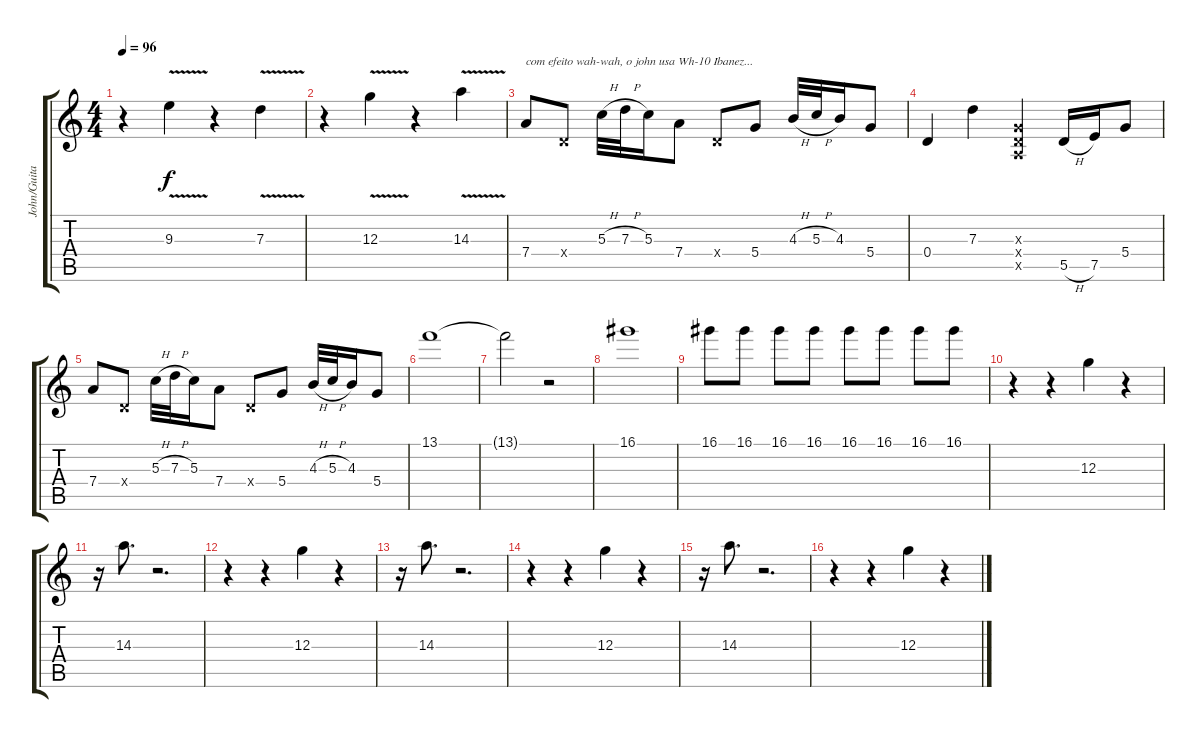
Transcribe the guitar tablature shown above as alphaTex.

\track ("John/Guitar 2" "John/Guita") {mute instrument overdrivenguitar}
\staff {score tabs}
\tuning (E4 B3 G3 D3 A2 E2) {hide}
\ts (4 4)
\tempo 96
\clef g2
\ks c
r.4{dy f} 9.3{v}.4 r.4 7.3{v}.4 |
r.4 12.3{v}.4 r.4 14.3{v}.4 |
7.4.8{txt "com efeito wah-wah, o john usa Wh-10 Ibanez..." volume 14 instrument overdrivenguitar} 0.4{x}.8 5.3{h}.32 7.3{h}.32 5.3.16 7.4.8 0.4{x}.8 5.4.8 4.3{h}.32 5.3{h}.32 4.3.16 5.4.8 |
0.4.4 7.3.4 (0.3{x} 0.4{x} 0.5{x}).4 5.5{h}.16 7.5.16 5.4.8 |
7.4.8 0.4{x}.8 5.3{h}.32 7.3{h}.32 5.3.16 7.4.8 0.4{x}.8 5.4.8 4.3{h}.32 5.3{h}.32 4.3.16 5.4.8 |
13.1.1 |
13.1{t}.2 r.2 |
16.1.1 |
16.1.8 16.1.8 16.1.8 16.1.8 16.1.8 16.1.8 16.1.8 16.1.8 |
r.4 r.4 12.3.4 r.4 |
r.16 14.3.8{d} r.2{d} |
r.4 r.4 12.3.4 r.4 |
r.16 14.3.8{d} r.2{d} |
r.4 r.4 12.3.4 r.4 |
r.16 14.3.8{d} r.2{d} |
r.4 r.4 12.3.4 r.4
